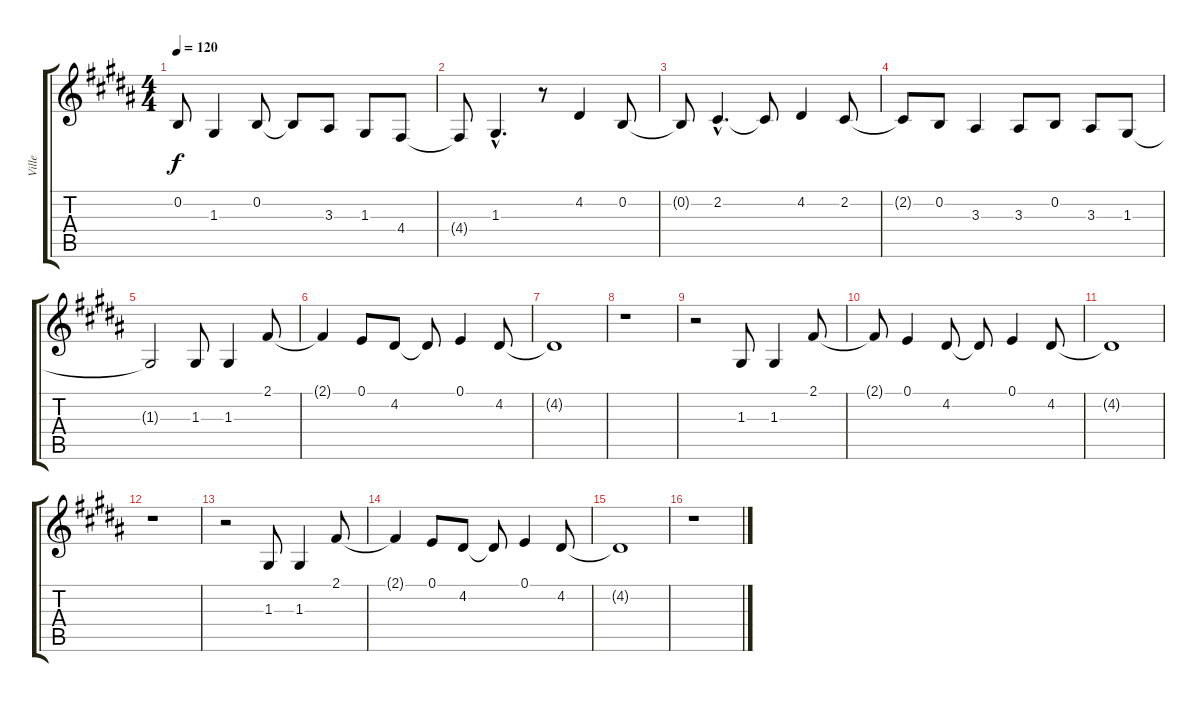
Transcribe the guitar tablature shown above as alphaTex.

\track ("Ville" "Ville") {instrument lead2sawtooth}
\staff {score tabs}
\tuning (E4 B3 G3 D3 A2 E2) {hide}
\ts (4 4)
\tempo 120
\clef g2
\ks b
0.2{t}.8{dy f} 1.3.4 0.2.8 0.2{t}.8 3.3.8 1.3.8 4.4.8 |
4.4{t}.8 1.3{hac}.4{d} r.8 4.2.4 0.2.8 |
0.2{t}.8 2.2{hac}.4{d} 2.2{t}.8 4.2.4 2.2.8 |
2.2{t}.8 0.2.8 3.3.4 3.3.8 0.2.8 3.3.8 1.3.8 |
1.3{t}.2 1.3.8 1.3.4 2.1.8 |
2.1{t}.4 0.1.8 4.2.8 4.2{t}.8 0.1.4 4.2.8 |
4.2{t}.1 |
r.1 |
r.2 1.3.8 1.3.4 2.1.8 |
2.1{t}.8 0.1.4 4.2.8 4.2{t}.8 0.1.4 4.2.8 |
4.2{t}.1 |
r.1 |
r.2 1.3.8 1.3.4 2.1.8 |
2.1{t}.4 0.1.8 4.2.8 4.2{t}.8 0.1.4 4.2.8 |
4.2{t}.1 |
r.1
